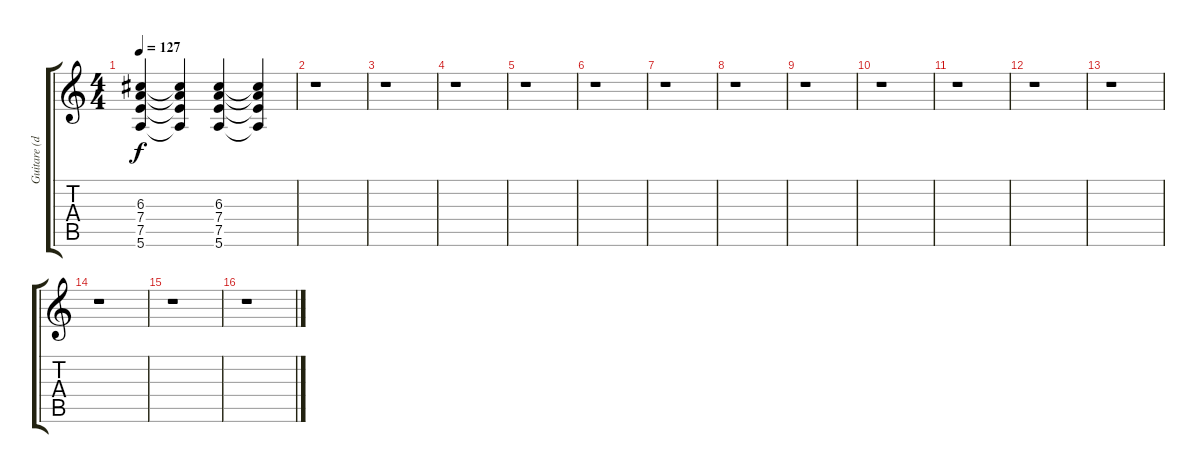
\track ("Guitare (distortion) droite" "Guitare (d") {instrument distortionguitar}
\staff {score tabs}
\tuning (E4 B3 G3 D3 A2 E2) {hide}
\ts (4 4)
\tempo 127
\clef g2
\ks c
(6.3 7.4 7.5 5.6).4{dy f} (6.3{t} 7.4{t} 7.5{t} 5.6{t}).4 (6.3 7.4 7.5 5.6).4 (6.3{t} 7.4{t} 7.5{t} 5.6{t}).4 |
r.1 |
r.1 |
r.1 |
r.1 |
r.1 |
r.1 |
r.1 |
r.1 |
r.1 |
r.1 |
r.1 |
r.1 |
r.1 |
r.1 |
r.1
